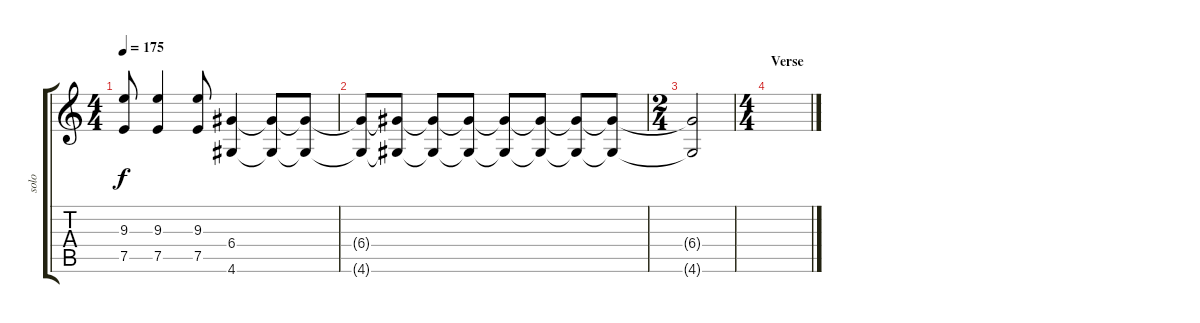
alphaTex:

\track ("solo" "solo") {instrument distortionguitar}
\staff {score tabs}
\tuning (E4 B3 G3 D3 A2 E2) {hide}
\ts (4 4)
\tempo 175
\clef g2
\ks c
(9.3 7.5).8{dy f} (9.3 7.5).4 (9.3 7.5).8 (6.4 4.6).4 (6.4{t} 4.6{t}).8 (6.4{t} 4.6{t}).8 |
(6.4{t} 4.6{t}).8 (6.4{t} 4.6{t}).8 (6.4{t} 4.6{t}).8 (6.4{t} 4.6{t}).8 (6.4{t} 4.6{t}).8 (6.4{t} 4.6{t}).8 (6.4{t} 4.6{t}).8 (6.4{t} 4.6{t}).8 |
\ts (2 4)
(6.4{t} 4.6{t}).2 |
\ts (4 4)
\section ("" "Verse")
